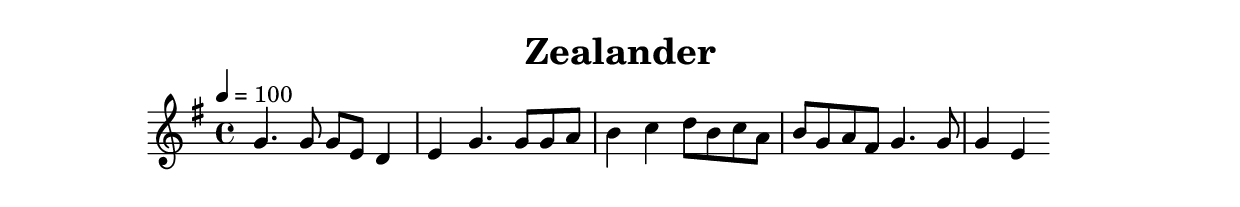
\version "2.24.3"

\header {
  title = "Zealander"
}

global = {
  \time 4/4
  \key g \major
  \tempo 4=100
}

chordNames = \chordmode {
  \global

  
}

melody = \relative c'' {
  \global
 g4. g8 g8 e8 d4|  e4  g4. g8 g8 a8 b4 c |d8 b c a b g a fis | g4. g 8 g4 e
  
}

words = \lyricmode {
  
  
}

\score {
  <<
    \new ChordNames \chordNames

    \new Staff { \melody }
    \addlyrics { \words }
  >>
  \layout { }
  \midi { }
}
